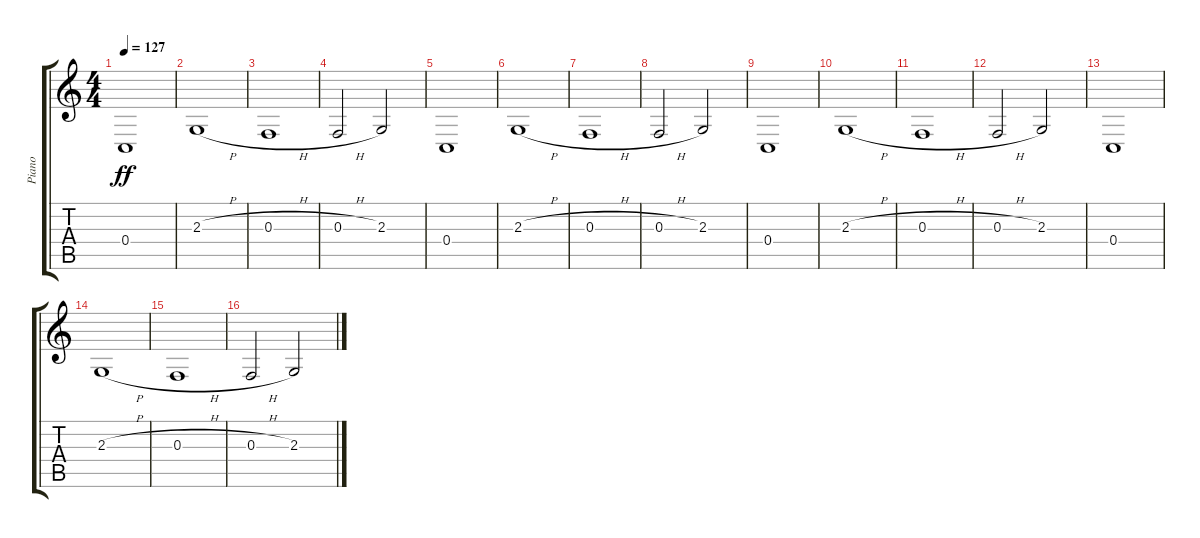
\track ("Piano" "Piano") {instrument brightacousticpiano}
\staff {score tabs}
\tuning (D4 A3 F3 C3 G2 C2) {hide}
\ts (4 4)
\tempo 127
\clef g2
\ks c
0.4.1{dy ff instrument synthstrings2} |
2.3{h}.1 |
0.3{h}.1 |
0.3{h}.2 2.3.2 |
0.4.1 |
2.3{h}.1 |
0.3{h}.1 |
0.3{h}.2 2.3.2 |
0.4.1{instrument synthstrings2} |
2.3{h}.1 |
0.3{h}.1 |
0.3{h}.2 2.3.2 |
0.4.1 |
2.3{h}.1 |
0.3{h}.1 |
0.3{h}.2 2.3.2
